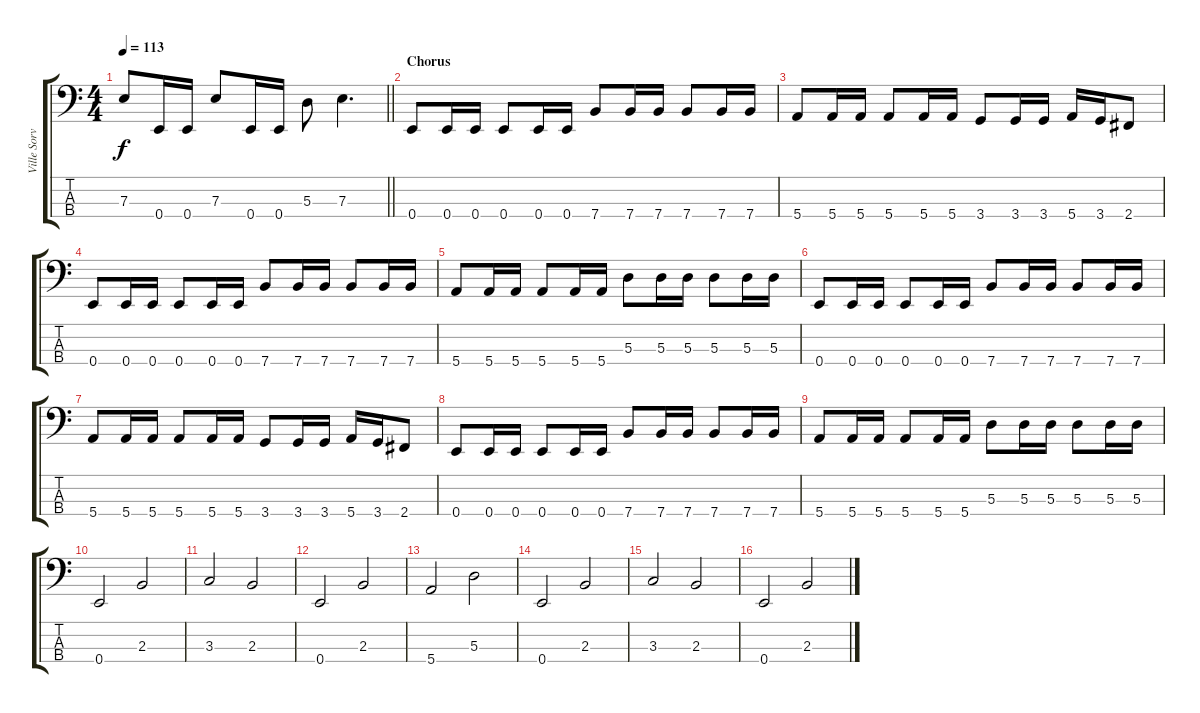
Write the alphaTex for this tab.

\track ("Ville Sorvalli" "Ville Sorv") {instrument electricbassfinger}
\staff {score tabs}
\tuning (G2 D2 A1 E1) {hide}
\ts (4 4)
\tempo 113
\clef f4
\barLineRight lightlight
\ks c
7.3.8{dy f} 0.4.16 0.4.16 7.3.8 0.4.16 0.4.16 5.3.8 7.3.4{d} |
\section ("" "Chorus")
0.4.8 0.4.16 0.4.16 0.4.8 0.4.16 0.4.16 7.4.8 7.4.16 7.4.16 7.4.8 7.4.16 7.4.16 |
5.4.8 5.4.16 5.4.16 5.4.8 5.4.16 5.4.16 3.4.8 3.4.16 3.4.16 5.4.16 3.4.16 2.4.8 |
0.4.8 0.4.16 0.4.16 0.4.8 0.4.16 0.4.16 7.4.8 7.4.16 7.4.16 7.4.8 7.4.16 7.4.16 |
5.4.8 5.4.16 5.4.16 5.4.8 5.4.16 5.4.16 5.3.8 5.3.16 5.3.16 5.3.8 5.3.16 5.3.16 |
0.4.8 0.4.16 0.4.16 0.4.8 0.4.16 0.4.16 7.4.8 7.4.16 7.4.16 7.4.8 7.4.16 7.4.16 |
5.4.8 5.4.16 5.4.16 5.4.8 5.4.16 5.4.16 3.4.8 3.4.16 3.4.16 5.4.16 3.4.16 2.4.8 |
0.4.8 0.4.16 0.4.16 0.4.8 0.4.16 0.4.16 7.4.8 7.4.16 7.4.16 7.4.8 7.4.16 7.4.16 |
5.4.8 5.4.16 5.4.16 5.4.8 5.4.16 5.4.16 5.3.8 5.3.16 5.3.16 5.3.8 5.3.16 5.3.16 |
0.4.2 2.3.2 |
3.3.2 2.3.2 |
0.4.2 2.3.2 |
5.4.2 5.3.2 |
0.4.2 2.3.2 |
3.3.2 2.3.2 |
0.4.2 2.3.2
